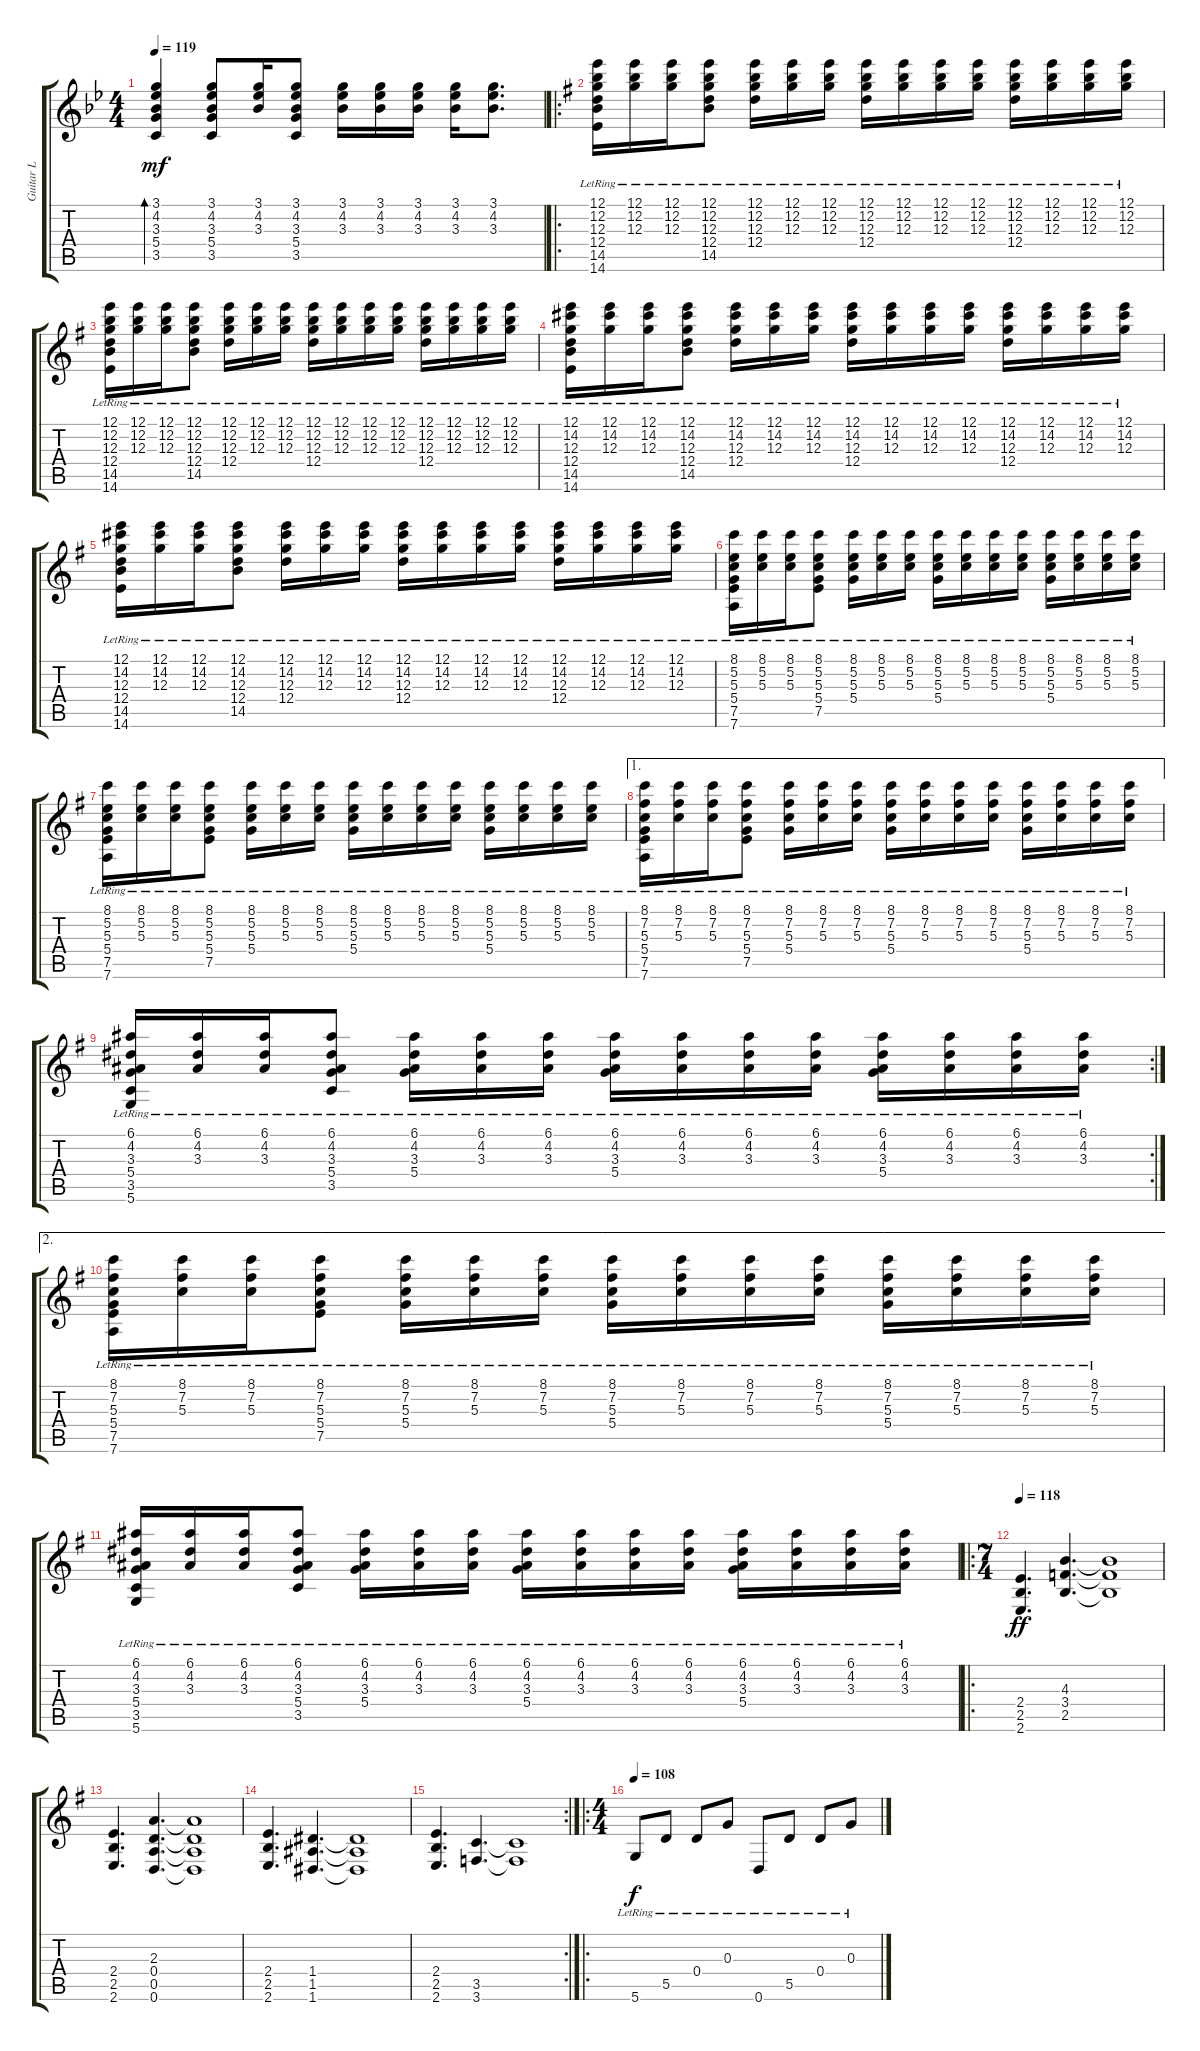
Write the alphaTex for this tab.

\track ("Guitar L" "Guitar L") {instrument distortionguitar}
\staff {score tabs}
\tuning (E4 B3 G3 D3 A2 D2) {hide}
\ts (4 4)
\tempo 119
\clef g2
\ks bb
(3.1 4.2 3.3 5.4 3.5).4{bd 30 dy mf} (3.1 4.2 3.3 5.4 3.5).8 (3.1 4.2 3.3).16 (3.1 4.2 3.3 5.4 3.5).8 (3.1 4.2 3.3).16 (3.1 4.2 3.3).16 (3.1 4.2 3.3).16 (3.1 4.2 3.3).16 (3.1 4.2 3.3).8{d} |
\ro
\ks g
(12.1{lr} 12.2{lr} 12.3{lr} 12.4{lr} 14.5{lr} 14.6{lr}).16 (12.1{lr} 12.2{lr} 12.3{lr}).16 (12.1{lr} 12.2{lr} 12.3{lr}).16 (12.1{lr} 12.2{lr} 12.3{lr} 12.4{lr} 14.5{lr}).8 (12.1{lr} 12.2{lr} 12.3{lr} 12.4{lr}).16 (12.1{lr} 12.2{lr} 12.3{lr}).16 (12.1{lr} 12.2{lr} 12.3{lr}).16 (12.1{lr} 12.2{lr} 12.3{lr} 12.4{lr}).16 (12.1{lr} 12.2{lr} 12.3{lr}).16 (12.1{lr} 12.2{lr} 12.3{lr}).16 (12.1{lr} 12.2{lr} 12.3{lr}).16 (12.1{lr} 12.2{lr} 12.3{lr} 12.4{lr}).16 (12.1{lr} 12.2{lr} 12.3{lr}).16 (12.1{lr} 12.2{lr} 12.3{lr}).16 (12.1{lr} 12.2{lr} 12.3{lr}).16 |
(12.1{lr} 12.2{lr} 12.3{lr} 12.4{lr} 14.5{lr} 14.6{lr}).16 (12.1{lr} 12.2{lr} 12.3{lr}).16 (12.1{lr} 12.2{lr} 12.3{lr}).16 (12.1{lr} 12.2{lr} 12.3{lr} 12.4{lr} 14.5{lr}).8 (12.1{lr} 12.2{lr} 12.3{lr} 12.4{lr}).16 (12.1{lr} 12.2{lr} 12.3{lr}).16 (12.1{lr} 12.2{lr} 12.3{lr}).16 (12.1{lr} 12.2{lr} 12.3{lr} 12.4{lr}).16 (12.1{lr} 12.2{lr} 12.3{lr}).16 (12.1{lr} 12.2{lr} 12.3{lr}).16 (12.1{lr} 12.2{lr} 12.3{lr}).16 (12.1{lr} 12.2{lr} 12.3{lr} 12.4{lr}).16 (12.1{lr} 12.2{lr} 12.3{lr}).16 (12.1{lr} 12.2{lr} 12.3{lr}).16 (12.1{lr} 12.2{lr} 12.3{lr}).16 |
(12.1{lr} 14.2{lr} 12.3{lr} 12.4{lr} 14.5{lr} 14.6{lr}).16 (12.1{lr} 14.2{lr} 12.3{lr}).16 (12.1{lr} 14.2{lr} 12.3{lr}).16 (12.1{lr} 14.2{lr} 12.3{lr} 12.4{lr} 14.5{lr}).8 (12.1{lr} 14.2{lr} 12.3{lr} 12.4{lr}).16 (12.1{lr} 14.2{lr} 12.3{lr}).16 (12.1{lr} 14.2{lr} 12.3{lr}).16 (12.1{lr} 14.2{lr} 12.3{lr} 12.4{lr}).16 (12.1{lr} 14.2{lr} 12.3{lr}).16 (12.1{lr} 14.2{lr} 12.3{lr}).16 (12.1{lr} 14.2{lr} 12.3{lr}).16 (12.1{lr} 14.2{lr} 12.3{lr} 12.4{lr}).16 (12.1{lr} 14.2{lr} 12.3{lr}).16 (12.1{lr} 14.2{lr} 12.3{lr}).16 (12.1{lr} 14.2{lr} 12.3{lr}).16 |
(12.1{lr} 14.2{lr} 12.3{lr} 12.4{lr} 14.5{lr} 14.6{lr}).16 (12.1{lr} 14.2{lr} 12.3{lr}).16 (12.1{lr} 14.2{lr} 12.3{lr}).16 (12.1{lr} 14.2{lr} 12.3{lr} 12.4{lr} 14.5{lr}).8 (12.1{lr} 14.2{lr} 12.3{lr} 12.4{lr}).16 (12.1{lr} 14.2{lr} 12.3{lr}).16 (12.1{lr} 14.2{lr} 12.3{lr}).16 (12.1{lr} 14.2{lr} 12.3{lr} 12.4{lr}).16 (12.1{lr} 14.2{lr} 12.3{lr}).16 (12.1{lr} 14.2{lr} 12.3{lr}).16 (12.1{lr} 14.2{lr} 12.3{lr}).16 (12.1{lr} 14.2{lr} 12.3{lr} 12.4{lr}).16 (12.1{lr} 14.2{lr} 12.3{lr}).16 (12.1{lr} 14.2{lr} 12.3{lr}).16 (12.1{lr} 14.2{lr} 12.3{lr}).16 |
(8.1{lr} 5.2{lr} 5.3{lr} 5.4{lr} 7.5{lr} 7.6{lr}).16 (8.1{lr} 5.2{lr} 5.3{lr}).16 (8.1{lr} 5.2{lr} 5.3{lr}).16 (8.1{lr} 5.2{lr} 5.3{lr} 5.4{lr} 7.5{lr}).8 (8.1{lr} 5.2{lr} 5.3{lr} 5.4{lr}).16 (8.1{lr} 5.2{lr} 5.3{lr}).16 (8.1{lr} 5.2{lr} 5.3{lr}).16 (8.1{lr} 5.2{lr} 5.3{lr} 5.4{lr}).16 (8.1{lr} 5.2{lr} 5.3{lr}).16 (8.1{lr} 5.2{lr} 5.3{lr}).16 (8.1{lr} 5.2{lr} 5.3{lr}).16 (8.1{lr} 5.2{lr} 5.3{lr} 5.4{lr}).16 (8.1{lr} 5.2{lr} 5.3{lr}).16 (8.1{lr} 5.2{lr} 5.3{lr}).16 (8.1{lr} 5.2{lr} 5.3{lr}).16 |
(8.1{lr} 5.2{lr} 5.3{lr} 5.4{lr} 7.5{lr} 7.6{lr}).16 (8.1{lr} 5.2{lr} 5.3{lr}).16 (8.1{lr} 5.2{lr} 5.3{lr}).16 (8.1{lr} 5.2{lr} 5.3{lr} 5.4{lr} 7.5{lr}).8 (8.1{lr} 5.2{lr} 5.3{lr} 5.4{lr}).16 (8.1{lr} 5.2{lr} 5.3{lr}).16 (8.1{lr} 5.2{lr} 5.3{lr}).16 (8.1{lr} 5.2{lr} 5.3{lr} 5.4{lr}).16 (8.1{lr} 5.2{lr} 5.3{lr}).16 (8.1{lr} 5.2{lr} 5.3{lr}).16 (8.1{lr} 5.2{lr} 5.3{lr}).16 (8.1{lr} 5.2{lr} 5.3{lr} 5.4{lr}).16 (8.1{lr} 5.2{lr} 5.3{lr}).16 (8.1{lr} 5.2{lr} 5.3{lr}).16 (8.1{lr} 5.2{lr} 5.3{lr}).16 |
\ae 1
(8.1{lr} 7.2{lr} 5.3{lr} 5.4{lr} 7.5{lr} 7.6{lr}).16 (8.1{lr} 7.2{lr} 5.3{lr}).16 (8.1{lr} 7.2{lr} 5.3{lr}).16 (8.1{lr} 7.2{lr} 5.3{lr} 5.4{lr} 7.5{lr}).8 (8.1{lr} 7.2{lr} 5.3{lr} 5.4{lr}).16 (8.1{lr} 7.2{lr} 5.3{lr}).16 (8.1{lr} 7.2{lr} 5.3{lr}).16 (8.1{lr} 7.2{lr} 5.3{lr} 5.4{lr}).16 (8.1{lr} 7.2{lr} 5.3{lr}).16 (8.1{lr} 7.2{lr} 5.3{lr}).16 (8.1{lr} 7.2{lr} 5.3{lr}).16 (8.1{lr} 7.2{lr} 5.3{lr} 5.4{lr}).16 (8.1{lr} 7.2{lr} 5.3{lr}).16 (8.1{lr} 7.2{lr} 5.3{lr}).16 (8.1{lr} 7.2{lr} 5.3{lr}).16 |
\rc 2
(6.1{lr} 4.2{lr} 3.3{lr} 5.4{lr} 3.5{lr} 5.6{lr}).16 (6.1{lr} 4.2{lr} 3.3{lr}).16 (6.1{lr} 4.2{lr} 3.3{lr}).16 (6.1{lr} 4.2{lr} 3.3{lr} 5.4{lr} 3.5{lr}).8 (6.1{lr} 4.2{lr} 3.3{lr} 5.4{lr}).16 (6.1{lr} 4.2{lr} 3.3{lr}).16 (6.1{lr} 4.2{lr} 3.3{lr}).16 (6.1{lr} 4.2{lr} 3.3{lr} 5.4{lr}).16 (6.1{lr} 4.2{lr} 3.3{lr}).16 (6.1{lr} 4.2{lr} 3.3{lr}).16 (6.1{lr} 4.2{lr} 3.3{lr}).16 (6.1{lr} 4.2{lr} 3.3{lr} 5.4{lr}).16 (6.1{lr} 4.2{lr} 3.3{lr}).16 (6.1{lr} 4.2{lr} 3.3{lr}).16 (6.1{lr} 4.2{lr} 3.3{lr}).16 |
\ae 2
(8.1{lr} 7.2{lr} 5.3{lr} 5.4{lr} 7.5{lr} 7.6{lr}).16 (8.1{lr} 7.2{lr} 5.3{lr}).16 (8.1{lr} 7.2{lr} 5.3{lr}).16 (8.1{lr} 7.2{lr} 5.3{lr} 5.4{lr} 7.5{lr}).8 (8.1{lr} 7.2{lr} 5.3{lr} 5.4{lr}).16 (8.1{lr} 7.2{lr} 5.3{lr}).16 (8.1{lr} 7.2{lr} 5.3{lr}).16 (8.1{lr} 7.2{lr} 5.3{lr} 5.4{lr}).16 (8.1{lr} 7.2{lr} 5.3{lr}).16 (8.1{lr} 7.2{lr} 5.3{lr}).16 (8.1{lr} 7.2{lr} 5.3{lr}).16 (8.1{lr} 7.2{lr} 5.3{lr} 5.4{lr}).16 (8.1{lr} 7.2{lr} 5.3{lr}).16 (8.1{lr} 7.2{lr} 5.3{lr}).16 (8.1{lr} 7.2{lr} 5.3{lr}).16 |
(6.1{lr} 4.2{lr} 3.3{lr} 5.4{lr} 3.5{lr} 5.6{lr}).16 (6.1{lr} 4.2{lr} 3.3{lr}).16 (6.1{lr} 4.2{lr} 3.3{lr}).16 (6.1{lr} 4.2{lr} 3.3{lr} 5.4{lr} 3.5{lr}).8 (6.1{lr} 4.2{lr} 3.3{lr} 5.4{lr}).16 (6.1{lr} 4.2{lr} 3.3{lr}).16 (6.1{lr} 4.2{lr} 3.3{lr}).16 (6.1{lr} 4.2{lr} 3.3{lr} 5.4{lr}).16 (6.1{lr} 4.2{lr} 3.3{lr}).16 (6.1{lr} 4.2{lr} 3.3{lr}).16 (6.1{lr} 4.2{lr} 3.3{lr}).16 (6.1{lr} 4.2{lr} 3.3{lr} 5.4{lr}).16 (6.1{lr} 4.2{lr} 3.3{lr}).16 (6.1{lr} 4.2{lr} 3.3{lr}).16 (6.1{lr} 4.2{lr} 3.3{lr}).16 |
\ro
\ts (7 4)
\tempo 118
(2.4 2.5 2.6).4{d dy ff instrument distortionguitar} (4.3 3.4 2.5).4{d} (4.3{t} 3.4{t} 2.5{t}).1 |
(2.4 2.5 2.6).4{d} (2.3 0.4 0.5 0.6).4{d} (2.3{t} 0.4{t} 0.5{t} 0.6{t}).1 |
(2.4 2.5 2.6).4{d} (1.4 1.5 1.6).4{d} (1.4{t} 1.5{t} 1.6{t}).1 |
\rc 2
(2.4 2.5 2.6).4{d} (3.5 3.6).4{d} (3.5{t} 3.6{t}).1 |
\ro
\ts (4 4)
\tempo 108
5.6{lr}.8{dy f instrument electricguitarjazz} 5.5{lr}.8 0.4{lr}.8 0.3{lr}.8 0.6{lr}.8 5.5{lr}.8 0.4{lr}.8 0.3{lr}.8
